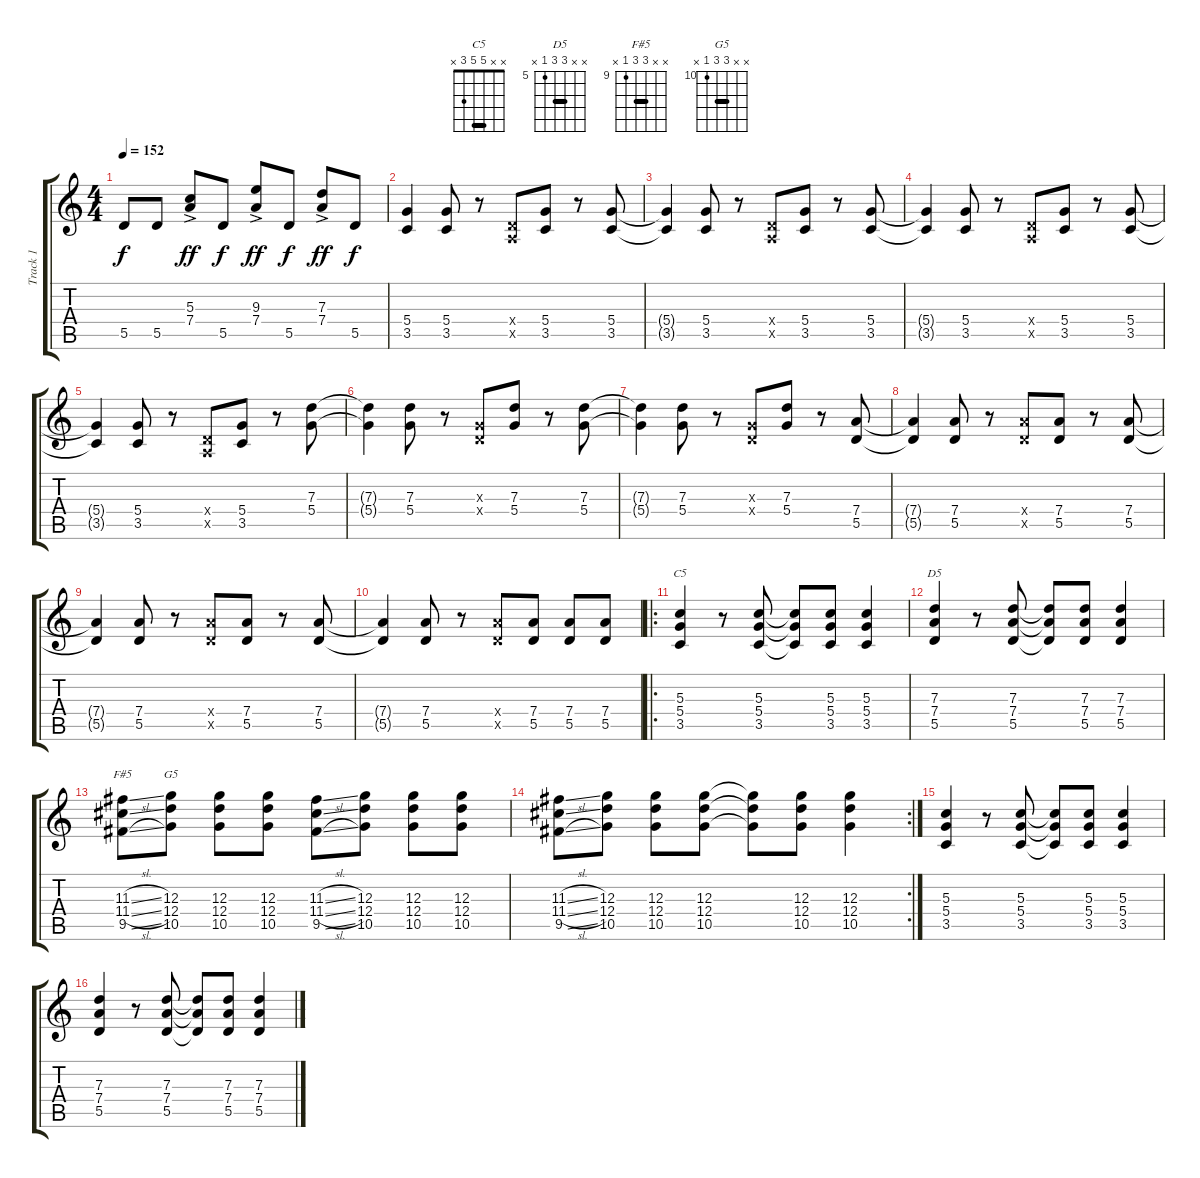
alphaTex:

\track ("Track 1" "Track 1") {instrument overdrivenguitar}
\staff {score tabs}
\tuning (E4 B3 G3 D3 A2 E2) {hide}
\chord ("C5" x x 5 5 3 x) {barre 5}
\chord ("D5" x x 7 7 5 x) {firstfret 5 barre 7}
\chord ("F#5" x x 11 11 9 x) {firstfret 9 barre 11}
\chord ("G5" x x 12 12 10 x) {firstfret 10 barre 12}
\ts (4 4)
\tempo 152
\clef g2
\ks c
5.5.8{dy f} 5.5.8 (5.3{ac} 7.4{ac}).8{dy ff} 5.5.8{dy f} (9.3{ac} 7.4{ac}).8{dy ff} 5.5.8{dy f} (7.3{ac} 7.4{ac}).8{dy ff} 5.5.8{dy f} |
(5.4 3.5).4 (5.4 3.5).8 r.8 (0.4{x} 0.5{x}).8 (5.4 3.5).8 r.8 (5.4 3.5).8 |
(5.4{t} 3.5{t}).4 (5.4 3.5).8 r.8 (0.4{x} 0.5{x}).8 (5.4 3.5).8 r.8 (5.4 3.5).8 |
(5.4{t} 3.5{t}).4 (5.4 3.5).8 r.8 (0.4{x} 0.5{x}).8 (5.4 3.5).8 r.8 (5.4 3.5).8 |
(5.4{t} 3.5{t}).4 (5.4 3.5).8 r.8 (0.4{x} 0.5{x}).8 (5.4 3.5).8 r.8 (7.3 5.4).8 |
(7.3{t} 5.4{t}).4 (7.3 5.4).8 r.8 (0.3{x} 0.4{x}).8 (7.3 5.4).8 r.8 (7.3 5.4).8 |
(7.3{t} 5.4{t}).4 (7.3 5.4).8 r.8 (0.3{x} 0.4{x}).8 (7.3 5.4).8 r.8 (7.4 5.5).8 |
(7.4{t} 5.5{t}).4 (7.4 5.5).8 r.8 (7.4{x} 5.5{x}).8 (7.4 5.5).8 r.8 (7.4 5.5).8 |
(7.4{t} 5.5{t}).4 (7.4 5.5).8 r.8 (7.4{x} 5.5{x}).8 (7.4 5.5).8 r.8 (7.4 5.5).8 |
(7.4{t} 5.5{t}).4 (7.4 5.5).8 r.8 (7.4{x} 5.5{x}).8 (7.4 5.5).8 (7.4 5.5).8 (7.4 5.5).8 |
\ro
(5.3 5.4 3.5).4{ch "C5"} r.8 (5.3 5.4 3.5).8 (5.3{t} 5.4{t} 3.5{t}).8 (5.3 5.4 3.5).8 (5.3 5.4 3.5).4 |
(7.3 7.4 5.5).4{ch "D5"} r.8 (7.3 7.4 5.5).8 (7.3{t} 7.4{t} 5.5{t}).8 (7.3 7.4 5.5).8 (7.3 7.4 5.5).4 |
(11.3{sl} 11.4{sl} 9.5{sl}).8{ch "F#5"} (12.3 12.4 10.5).8{ch "G5"} (12.3 12.4 10.5).8 (12.3 12.4 10.5).8 (11.3{sl} 11.4{sl} 9.5{sl}).8 (12.3 12.4 10.5).8 (12.3 12.4 10.5).8 (12.3 12.4 10.5).8 |
\rc 2
(11.3{sl} 11.4{sl} 9.5{sl}).8 (12.3 12.4 10.5).8 (12.3 12.4 10.5).8 (12.3 12.4 10.5).8 (12.3{t} 12.4{t} 10.5{t}).8 (12.3 12.4 10.5).8 (12.3 12.4 10.5).4 |
(5.3 5.4 3.5).4 r.8 (5.3 5.4 3.5).8 (5.3{t} 5.4{t} 3.5{t}).8 (5.3 5.4 3.5).8 (5.3 5.4 3.5).4 |
(7.3 7.4 5.5).4 r.8 (7.3 7.4 5.5).8 (7.3{t} 7.4{t} 5.5{t}).8 (7.3 7.4 5.5).8 (7.3 7.4 5.5).4
